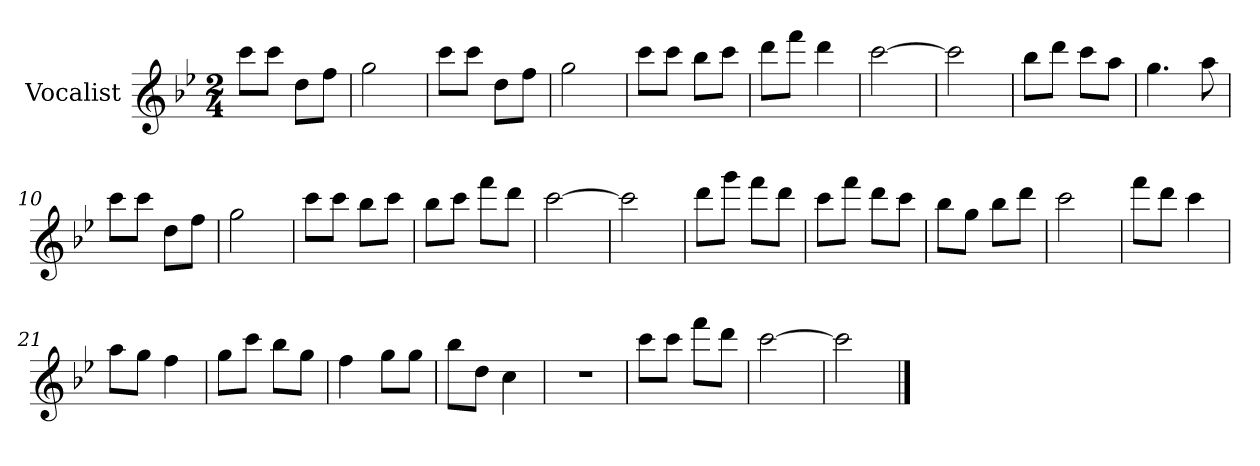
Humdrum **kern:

**kern
*part1
*staff1
*I"Vocalist
*k[b-e-]
*B-:
*M2/4
=
8cccL
8cccJ
8ddL
8ffJ
=1
2gg
=2
8cccL
8cccJ
8ddL
8ffJ
=3
2gg
=4
8cccL
8cccJ
8bb-L
8cccJ
=5
8dddL
8fffJ
4ddd
=6
[2ccc
=7
2ccc]
=8
8bb-L
8dddJ
8cccL
8aaJ
=9
4.gg
8aa
=10
8cccL
8cccJ
8ddL
8ffJ
=11
2gg
=12
8cccL
8cccJ
8bb-L
8cccJ
=13
8bb-L
8cccJ
8fffL
8dddJ
=14
[2ccc
=15
2ccc]
=16
8dddL
8gggJ
8fffL
8dddJ
=17
8cccL
8fffJ
8dddL
8cccJ
=18
8bb-L
8ggJ
8bb-L
8dddJ
=19
2ccc
=20
8fffL
8dddJ
4ccc
=21
8aaL
8ggJ
4ff
=22
8ggL
8cccJ
8bb-L
8ggJ
=23
4ff
8ggL
8ggJ
=24
8bb-L
8ddJ
4cc
=25
2r
=26
8cccL
8cccJ
8fffL
8dddJ
=27
[2ccc
=28
2ccc]
==
*-
